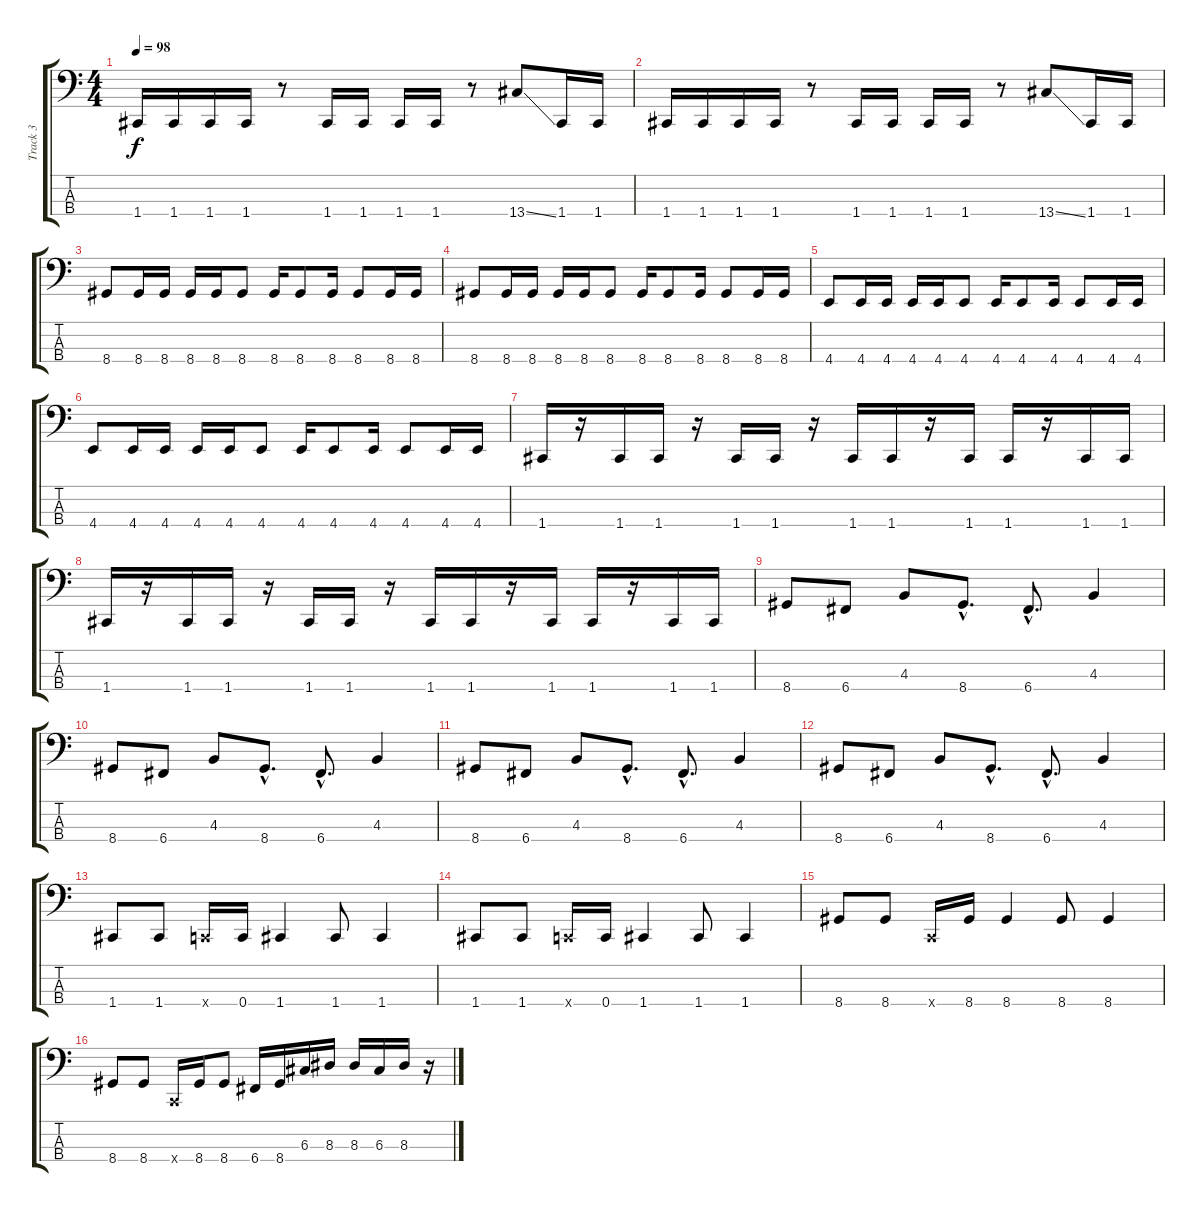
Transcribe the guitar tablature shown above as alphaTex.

\track ("Track 3" "Track 3") {instrument electricbasspick}
\staff {score tabs}
\tuning (F2 C2 G1 C1) {hide}
\ts (4 4)
\tempo 98
\clef f4
\ks c
1.4.16{dy f} 1.4.16 1.4.16 1.4.16 r.8 1.4.16 1.4.16 1.4.16 1.4.16 r.8 13.4{ss}.8 1.4.16 1.4.16 |
1.4.16 1.4.16 1.4.16 1.4.16 r.8 1.4.16 1.4.16 1.4.16 1.4.16 r.8 13.4{ss}.8 1.4.16 1.4.16 |
8.4.8 8.4.16 8.4.16 8.4.16 8.4.16 8.4.8 8.4.16 8.4.8 8.4.16 8.4.8 8.4.16 8.4.16 |
8.4.8 8.4.16 8.4.16 8.4.16 8.4.16 8.4.8 8.4.16 8.4.8 8.4.16 8.4.8 8.4.16 8.4.16 |
4.4.8 4.4.16 4.4.16 4.4.16 4.4.16 4.4.8 4.4.16 4.4.8 4.4.16 4.4.8 4.4.16 4.4.16 |
4.4.8 4.4.16 4.4.16 4.4.16 4.4.16 4.4.8 4.4.16 4.4.8 4.4.16 4.4.8 4.4.16 4.4.16 |
1.4.16 r.16 1.4.16 1.4.16 r.16 1.4.16 1.4.16 r.16 1.4.16 1.4.16 r.16 1.4.16 1.4.16 r.16 1.4.16 1.4.16 |
1.4.16 r.16 1.4.16 1.4.16 r.16 1.4.16 1.4.16 r.16 1.4.16 1.4.16 r.16 1.4.16 1.4.16 r.16 1.4.16 1.4.16 |
8.4.8{instrument overdrivenguitar} 6.4.8 4.3.8 8.4{hac}.8{d} 6.4{hac}.8{d} 4.3.4 |
8.4.8{instrument overdrivenguitar} 6.4.8 4.3.8 8.4{hac}.8{d} 6.4{hac}.8{d} 4.3.4 |
8.4.8{instrument overdrivenguitar} 6.4.8 4.3.8 8.4{hac}.8{d} 6.4{hac}.8{d} 4.3.4 |
8.4.8{instrument overdrivenguitar} 6.4.8 4.3.8 8.4{hac}.8{d} 6.4{hac}.8{d} 4.3.4 |
1.4.8{instrument electricbasspick} 1.4.8 0.4{x}.16 0.4.16 1.4.4 1.4.8 1.4.4 |
1.4.8 1.4.8 0.4{x}.16 0.4.16 1.4.4 1.4.8 1.4.4 |
8.4.8 8.4.8 0.4{x}.16 8.4.16 8.4.4 8.4.8 8.4.4 |
8.4.8 8.4.8 0.4{x}.16 8.4.16 8.4.8 6.4.16 8.4.16 6.3.16 8.3.16 8.3.16 6.3.16 8.3.16 r.16
